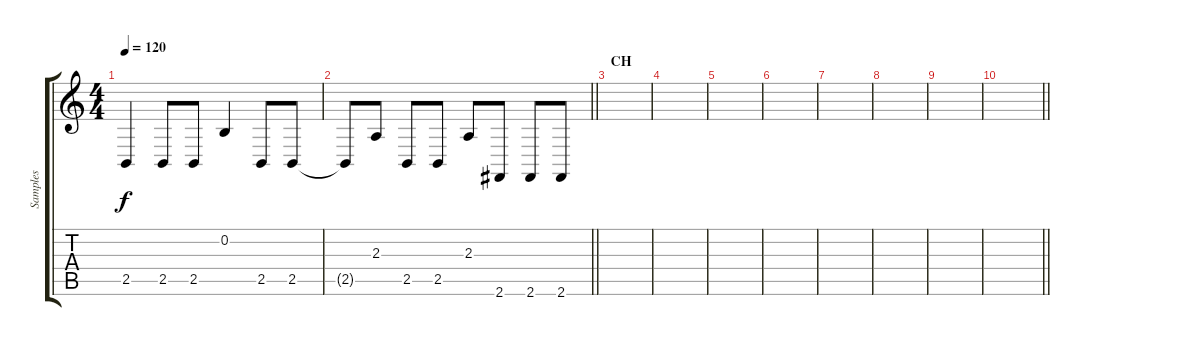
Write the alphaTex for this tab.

\track ("Samples" "Samples") {instrument lead2sawtooth}
\staff {score tabs}
\tuning (E4 B3 G3 D3 A2 E2) {hide}
\ts (4 4)
\tempo 120
\clef g2
\ks c
2.5.4{dy f volume 10} 2.5.8 2.5.8 0.2.4 2.5.8 2.5.8 |
\barLineRight lightlight
2.5{t}.8 2.3.8 2.5.8 2.5.8 2.3.8 2.6.8 2.6.8 2.6.8 |
\section ("" "CH")
|
|
|
|
|
|
|
\barLineRight lightlight
